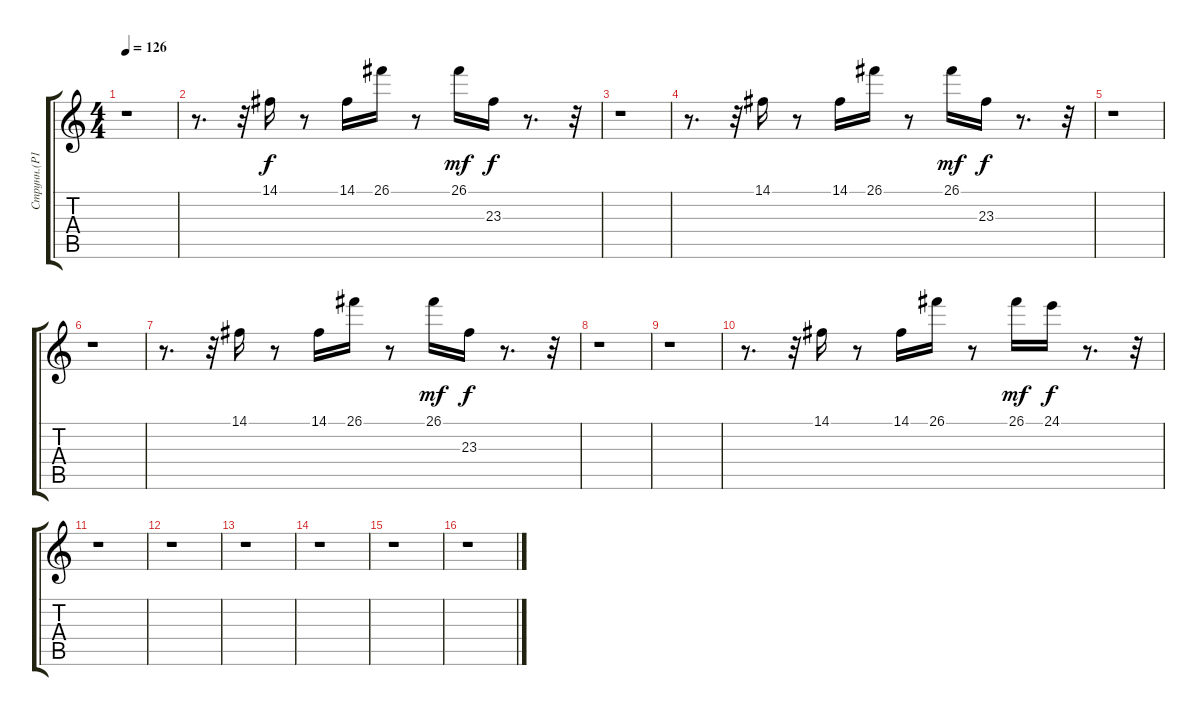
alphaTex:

\track ("Струнн.(Р102)" "Струнн.(Р1") {instrument stringensemble1}
\staff {score tabs}
\tuning (E4 B3 G3 D3 A2 E2) {hide}
\ts (4 4)
\tempo 126
\clef g2
\ks c
r.1{dy f} |
r.8{d} r.32 14.1.16 r.8 14.1.16 26.1.16 r.8 26.1.16{dy mf} 23.3.16{dy f} r.8{d} r.32 |
r.1 |
r.8{d} r.32 14.1.16 r.8 14.1.16 26.1.16 r.8 26.1.16{dy mf} 23.3.16{dy f} r.8{d} r.32 |
r.1 |
r.1 |
r.8{d} r.32 14.1.16 r.8 14.1.16 26.1.16 r.8 26.1.16{dy mf} 23.3.16{dy f} r.8{d} r.32 |
r.1 |
r.1 |
r.8{d} r.32 14.1.16 r.8 14.1.16 26.1.16 r.8 26.1.16{dy mf} 24.1.16{dy f} r.8{d} r.32 |
r.1 |
r.1 |
r.1 |
r.1 |
r.1 |
r.1
